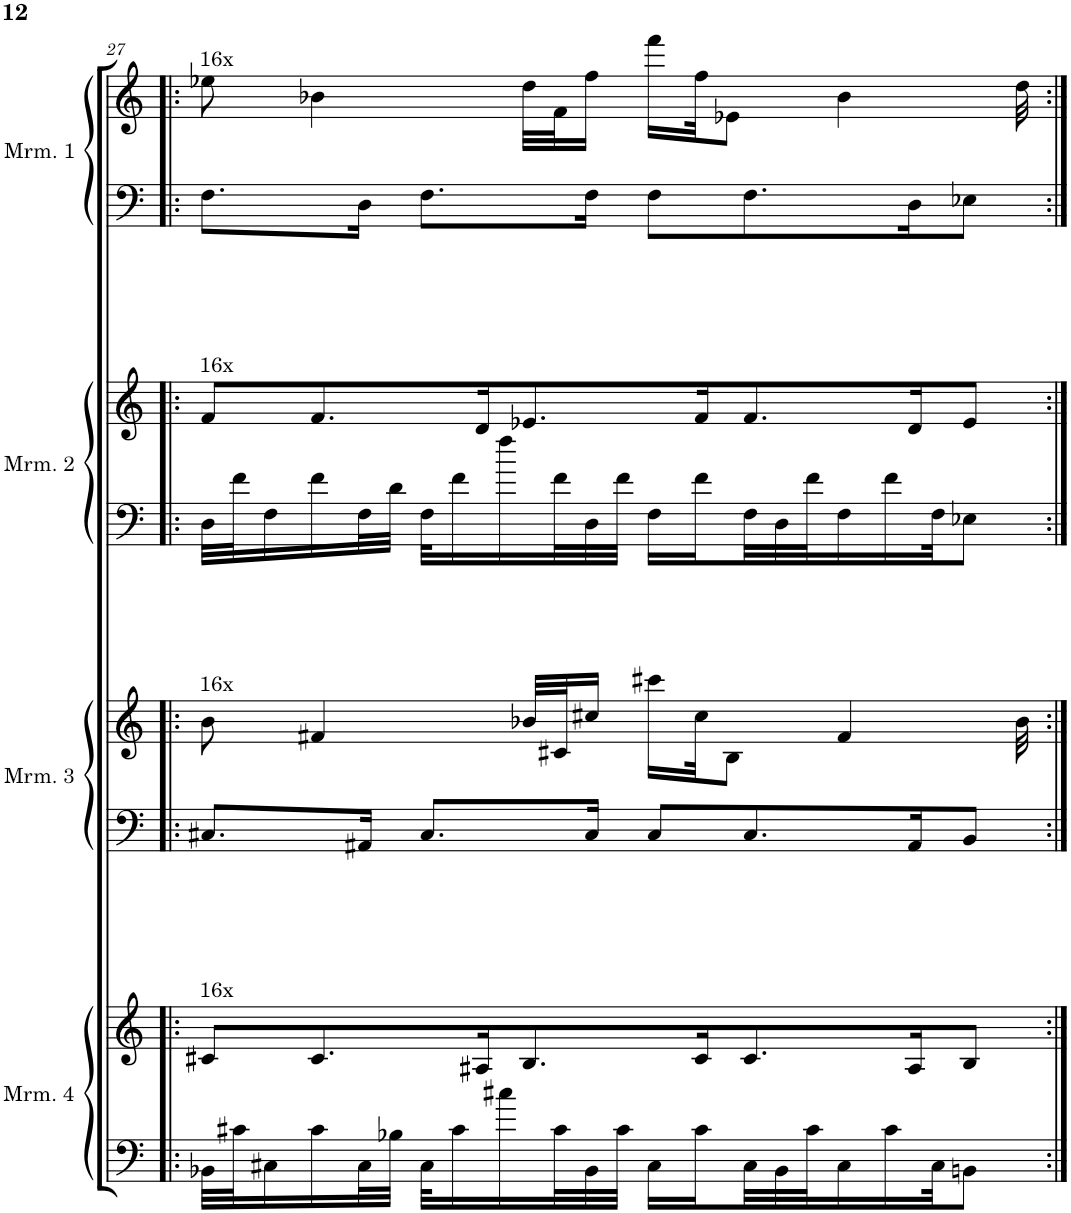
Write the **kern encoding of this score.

**kern	**kern	**kern	**kern	**kern	**kern	**kern	**kern
*part8	*part7	*part6	*part5	*part4	*part3	*part2	*part1
*staff8	*staff7	*staff6	*staff5	*staff4	*staff3	*staff2	*staff1
*I"Marimba 4	*I"Marimba 4	*I"Marimba 3	*I"Marimba 3	*I"Marimba 2	*I"Marimba 2	*I"Marimba 1	*I"Marimba 1
*I'Mrm. 4	*I'Mrm. 4	*I'Mrm. 3	*I'Mrm. 3	*I'Mrm. 2	*I'Mrm. 2	*I'Mrm. 1	*I'Mrm. 1
!!LO:PB:g=z
*clefF4	*clefG2	*clefF4	*clefG2	*clefF4	*clefG2	*clefF4	*clefG2
*k[]	*k[]	*k[]	*k[]	*k[]	*k[]	*k[]	*k[]
*M4/4	*M4/4	*M4/4	*M4/4	*M4/4	*M4/4	*M4/4	*M4/4
=27!|:	=27!|:	=27!|:	=27!|:	=27!|:	=27!|:	=27!|:	=27!|:
!	!	!	!	!	!	!	!LO:TX:a:t=16x
!	!	!	!	!	!LO:TX:a:t=16x	!	!
!	!	!	!LO:TX:a:t=16x	!	!	!	!
!	!LO:TX:a:t=16x	!	!	!	!	!	!
32BB-X\LLL	8c#X/L	8.C#X/L	8b\	32D\LLL	8f/L	8.F\L	8ee-X\
32c#X\J	.	.	.	32f\J	.	.	.
16C#X\	.	.	.	16F\	.	.	.
16c#\	8.c#/	.	4f#X/	16f\	8.f/	.	4b-X\
32C#\L	.	16AA#X/Jk	.	32F\L	.	16D\Jk	.
32B-X\JJJ	.	.	.	32d\JJJ	.	.	.
32C#\KLL	.	8.C#/L	.	32F\KLL	.	8.F\L	.
16c#\	.	.	.	16f\	.	.	.
.	16A#X/K	.	.	.	16d/K	.	.
16cc#X\	.	.	.	16ff\	.	.	.
.	8.B/	.	32b-X/LLL	.	8.e-X/	.	32dd\LLL
32c#\L	.	.	32c#X/J	32f\L	.	.	32f\J
32BB-\	.	16C#/Jk	16cc#X/JJ	32D\	.	16F\Jk	16ff\JJ
32c#\JJJ	.	.	.	32f\JJJ	.	.	.
16C#\LL	.	8C#/L	16ccc#X\LL	16F\LL	.	8F\L	16fff\LL
16c#\	16c#/K	.	32cc#\JK	16f\	16f/K	.	32ff\JK
.	.	.	8B\J	.	.	.	8e-X\J
32C#\L	8.c#/	8.C#/	.	32F\L	8.f/	8.F\	.
32BB-\	.	.	.	32D\	.	.	.
32c#\J	.	.	.	32f\J	.	.	.
16C#\	.	.	4f#/	16F\	.	.	4b-\
16c#\	.	.	.	16f\	.	.	.
.	16A#/K	16AA#/K	.	.	16d/K	16D\K	.
32C#\JK	.	.	.	32F\JK	.	.	.
8BBn\J	8B/J	8BB/J	.	8E-X\J	8e-/J	8E-X\J	.
.	.	.	32b-\	.	.	.	32dd\
=:|!	=:|!	=:|!	=:|!	=:|!	=:|!	=:|!	=:|!
*-	*-	*-	*-	*-	*-	*-	*-
